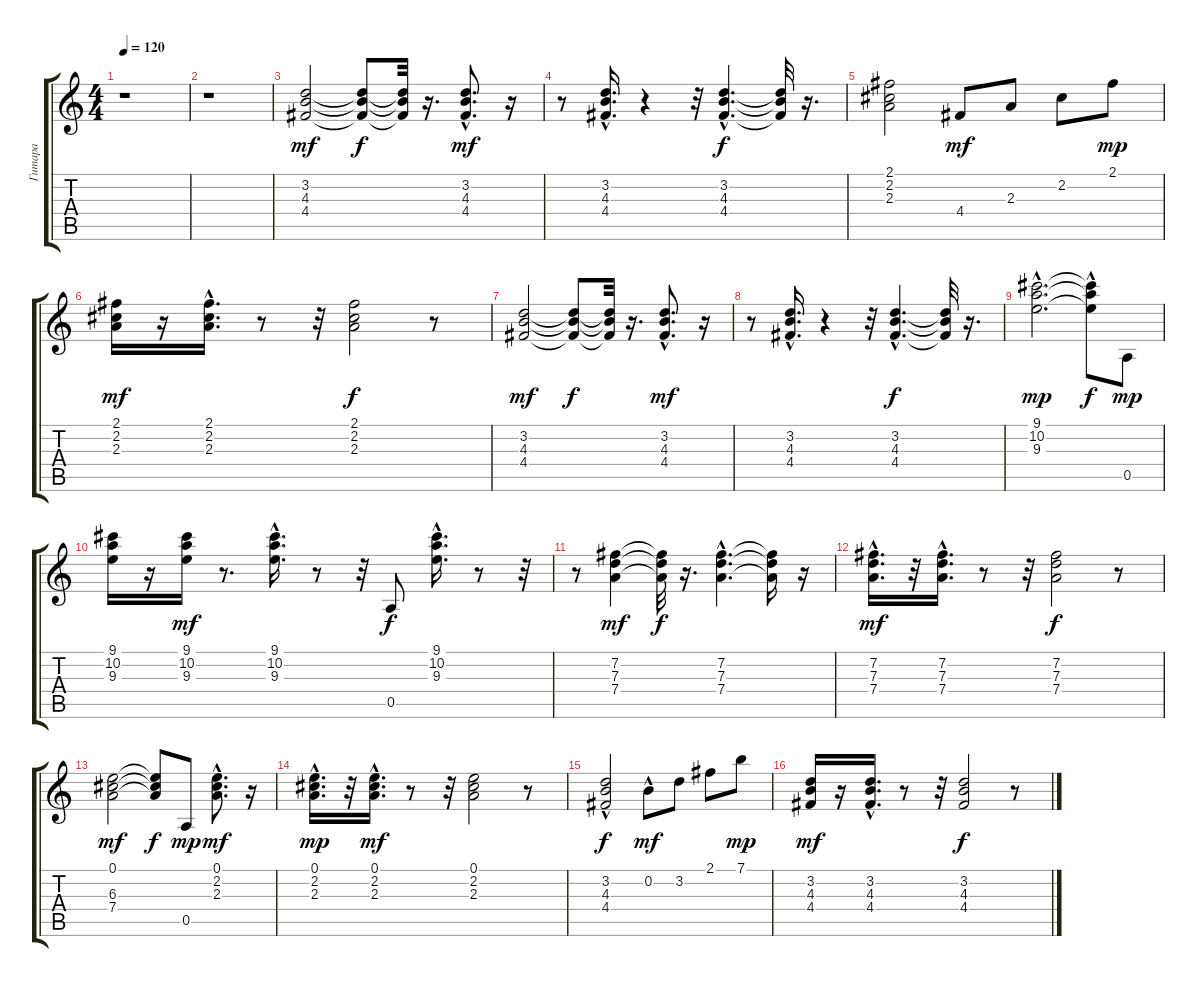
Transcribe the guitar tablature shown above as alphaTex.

\track ("Гитара" "Гитара") {instrument acousticguitarsteel}
\staff {score tabs}
\tuning (E4 B3 G3 D3 A2 E2) {hide}
\ts (4 4)
\tempo 120
\clef g2
\ks c
r.1{dy mf instrument acousticguitarsteel} |
r.1 |
(3.2 4.3 4.4).2 (3.2{t} 4.3{t} 4.4{t}).8{dy f} (3.2{t} 4.3{t} 4.4{t}).32 r.16{d} (3.2{hac} 4.3{hac} 4.4{hac}).8{d dy mf} r.16 |
r.8 (3.2{hac} 4.3{hac} 4.4{hac}).16{d} r.4 r.32 (3.2{hac} 4.3{hac} 4.4{hac}).4{d dy f} (3.2{t} 4.3{t} 4.4{t}).32 r.16{d} |
(2.1 2.2 2.3).2 4.4.8{dy mf} 2.3.8 2.2.8 2.1.8{dy mp} |
(2.1 2.2 2.3).16{dy mf} r.16 (2.1{hac} 2.2{hac} 2.3{hac}).16{d} r.8 r.32 (2.1 2.2 2.3).2{dy f} r.8 |
(3.2 4.3 4.4).2{dy mf} (3.2{t} 4.3{t} 4.4{t}).8{dy f} (3.2{t} 4.3{t} 4.4{t}).32 r.16{d} (3.2{hac} 4.3{hac} 4.4{hac}).8{d dy mf} r.16 |
r.8 (3.2{hac} 4.3{hac} 4.4{hac}).16{d} r.4 r.32 (3.2{hac} 4.3{hac} 4.4{hac}).4{d dy f} (3.2{t} 4.3{t} 4.4{t}).32 r.16{d} |
(9.1{hac} 10.2{hac} 9.3{hac}).2{d dy mp} (9.1{hac t} 10.2{hac t} 9.3{t}).8{dy f} 0.5.8{dy mp} |
(9.1 10.2 9.3).16 r.16 (9.1 10.2 9.3).16{dy mf} r.8{d} (9.1{hac} 10.2{hac} 9.3{hac}).16{d} r.8 r.32 0.5.8{dy f} (9.1{hac} 10.2{hac} 9.3{hac}).16{d} r.8 r.32 |
r.8 (7.2 7.3 7.4).4{dy mf} (7.2{t} 7.3{t} 7.4{t}).32{dy f} r.16{d} (7.2{hac} 7.3{hac} 7.4{hac}).4{d} (7.2{t} 7.3{t} 7.4{t}).16 r.16 |
(7.2{hac} 7.3{hac} 7.4{hac}).16{d dy mf} r.32 (7.2{hac} 7.3{hac} 7.4{hac}).16{d} r.8 r.32 (7.2 7.3 7.4).2{dy f} r.8 |
(0.1 6.3 7.4).2{dy mf} (0.1{t} 6.3{t} 7.4{t}).8{dy f} 0.5.8{dy mp} (0.1{hac} 2.2{hac} 2.3{hac}).8{d dy mf} r.16 |
(0.1{hac} 2.2{hac} 2.3{hac}).16{d dy mp} r.32 (0.1{hac} 2.2{hac} 2.3{hac}).16{d dy mf} r.8 r.32 (0.1 2.2 2.3).2 r.8 |
(3.2 4.3 4.4{hac}).2{dy f} 0.2{hac}.8{dy mf} 3.2.8 2.1.8 7.1.8{dy mp} |
(3.2 4.3 4.4).16{dy mf} r.16 (3.2{hac} 4.3{hac} 4.4{hac}).16{d} r.8 r.32 (3.2 4.3 4.4).2{dy f} r.8
